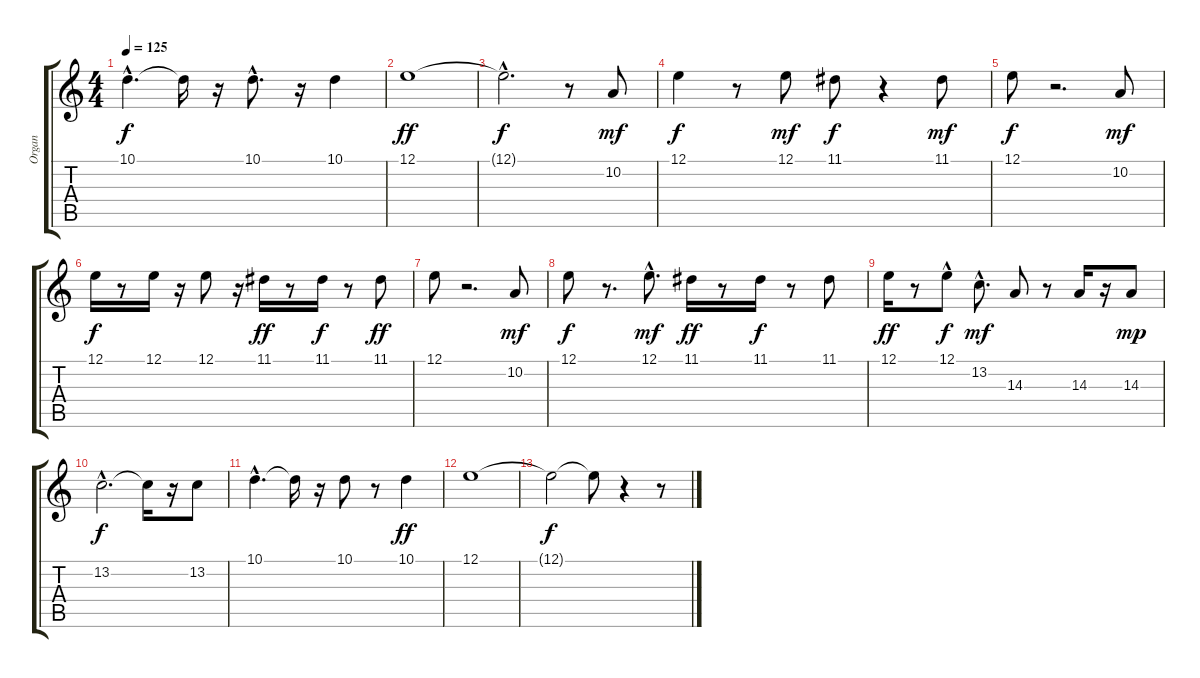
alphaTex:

\track ("Organ" "Organ") {instrument rockorgan}
\staff {score tabs}
\tuning (E4 B3 G3 D3 A2 E2) {hide}
\ts (4 4)
\tempo 125
\clef g2
\ks c
10.1{hac}.4{d dy f} 10.1{t}.16 r.16 10.1{hac}.8{d} r.16 10.1.4 |
12.1.1{dy ff} |
12.1{hac t}.2{d dy f} r.8 10.2.8{dy mf} |
12.1.4{dy f} r.8 12.1.8{dy mf} 11.1.8{dy f} r.4 11.1.8{dy mf} |
12.1.8{dy f} r.2{d} 10.2.8{dy mf} |
12.1.16{dy f} r.8 12.1.16 r.16 12.1.8 r.16 11.1.16{dy ff} r.8 11.1.16{dy f} r.8 11.1.8{dy ff} |
12.1.8 r.2{d} 10.2.8{dy mf} |
12.1.8{dy f} r.8{d} 12.1{hac}.8{d dy mf} 11.1.16{dy ff} r.8 11.1.16{dy f} r.8 11.1.8 |
12.1.16{dy ff} r.8 12.1{hac}.8{dy f} 13.2{hac}.8{d dy mf} 14.3.8 r.8 14.3.16 r.16 14.3.8{dy mp} |
13.2{hac}.2{d dy f} 13.2{t}.16 r.16 13.2.8 |
10.1{hac}.4{d} 10.1{t}.16 r.16 10.1.8 r.8 10.1.4{dy ff} |
12.1.1 |
12.1{t}.2{dy f} 12.1{t}.8 r.4 r.8
